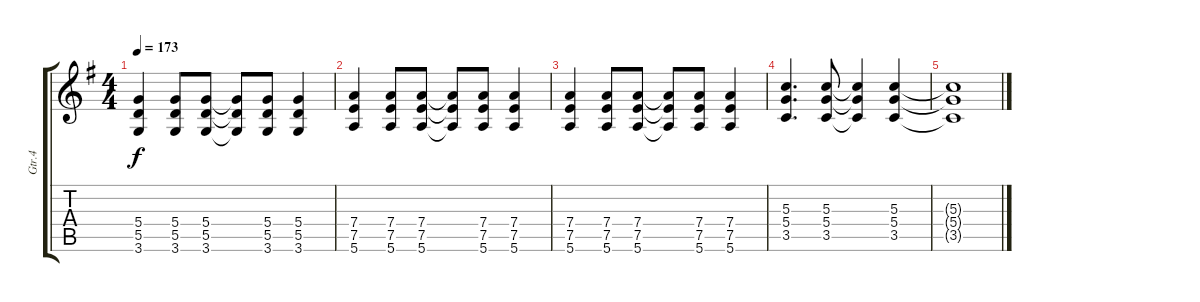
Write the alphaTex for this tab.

\track ("Gtr.4" "Gtr.4") {instrument electricguitarclean}
\staff {score tabs}
\tuning (E4 B3 G3 D3 A2 E2) {hide}
\ts (4 4)
\tempo 173
\clef g2
\ks g
(5.4 5.5 3.6).4{dy f} (5.4 5.5 3.6).8 (5.4 5.5 3.6).8 (5.4{t} 5.5{t} 3.6{t}).8 (5.4 5.5 3.6).8 (5.4 5.5 3.6).4 |
(7.4 7.5 5.6).4 (7.4 7.5 5.6).8 (7.4 7.5 5.6).8 (7.4{t} 7.5{t} 5.6{t}).8 (7.4 7.5 5.6).8 (7.4 7.5 5.6).4 |
(7.4 7.5 5.6).4 (7.4 7.5 5.6).8 (7.4 7.5 5.6).8 (7.4{t} 7.5{t} 5.6{t}).8 (7.4 7.5 5.6).8 (7.4 7.5 5.6).4 |
(5.3 5.4 3.5).4{d} (5.3 5.4 3.5).8 (5.3{t} 5.4{t} 3.5{t}).4 (5.3 5.4 3.5).4 |
(5.3{t} 5.4{t} 3.5{t}).1
